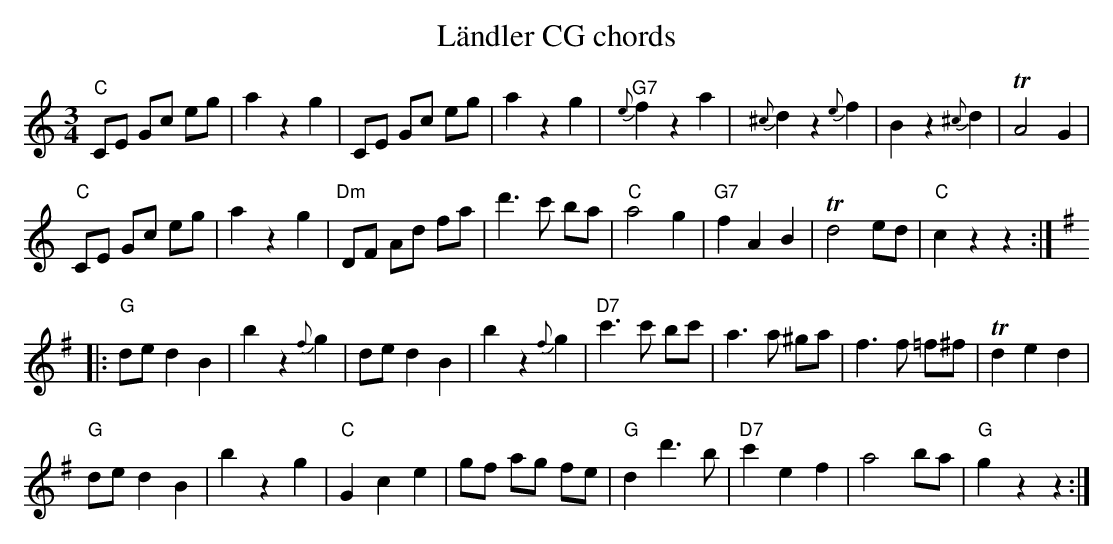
X:1
T: Ländler CG chords
M:3/4
L:1/8
K:C %%MIDI gchordon
"C"CE Gc eg | a2z2g2 | CE Gc eg | a2z2g2 | "G7"{e}f2 z2 a2 | {^c}d2 z2 {e}f2 | B2z2 {^c}d2 | TA4 G2 |
"C"CE Gc eg | a2z2g2 | "Dm"DF Ad fa | d'3c' ba | "C"a4 g2 | "G7"f2A2B2 | Td4 ed | "C"c2z2z2 :: [K:G]
"G"de d2B2 | b2z2 {f}g2 | de d2B2 | b2z2 {f}g2 | "D7"c'3c' bc' | a3a ^ga | f3f =f^f | Td2 e2d2 |
"G"de d2B2 | b2z2g2 | "C"G2c2e2 | gf ag fe | "G"d2 d'3b | "D7"c'2e2f2 | a4 ba | "G"g2z2z2 :|
